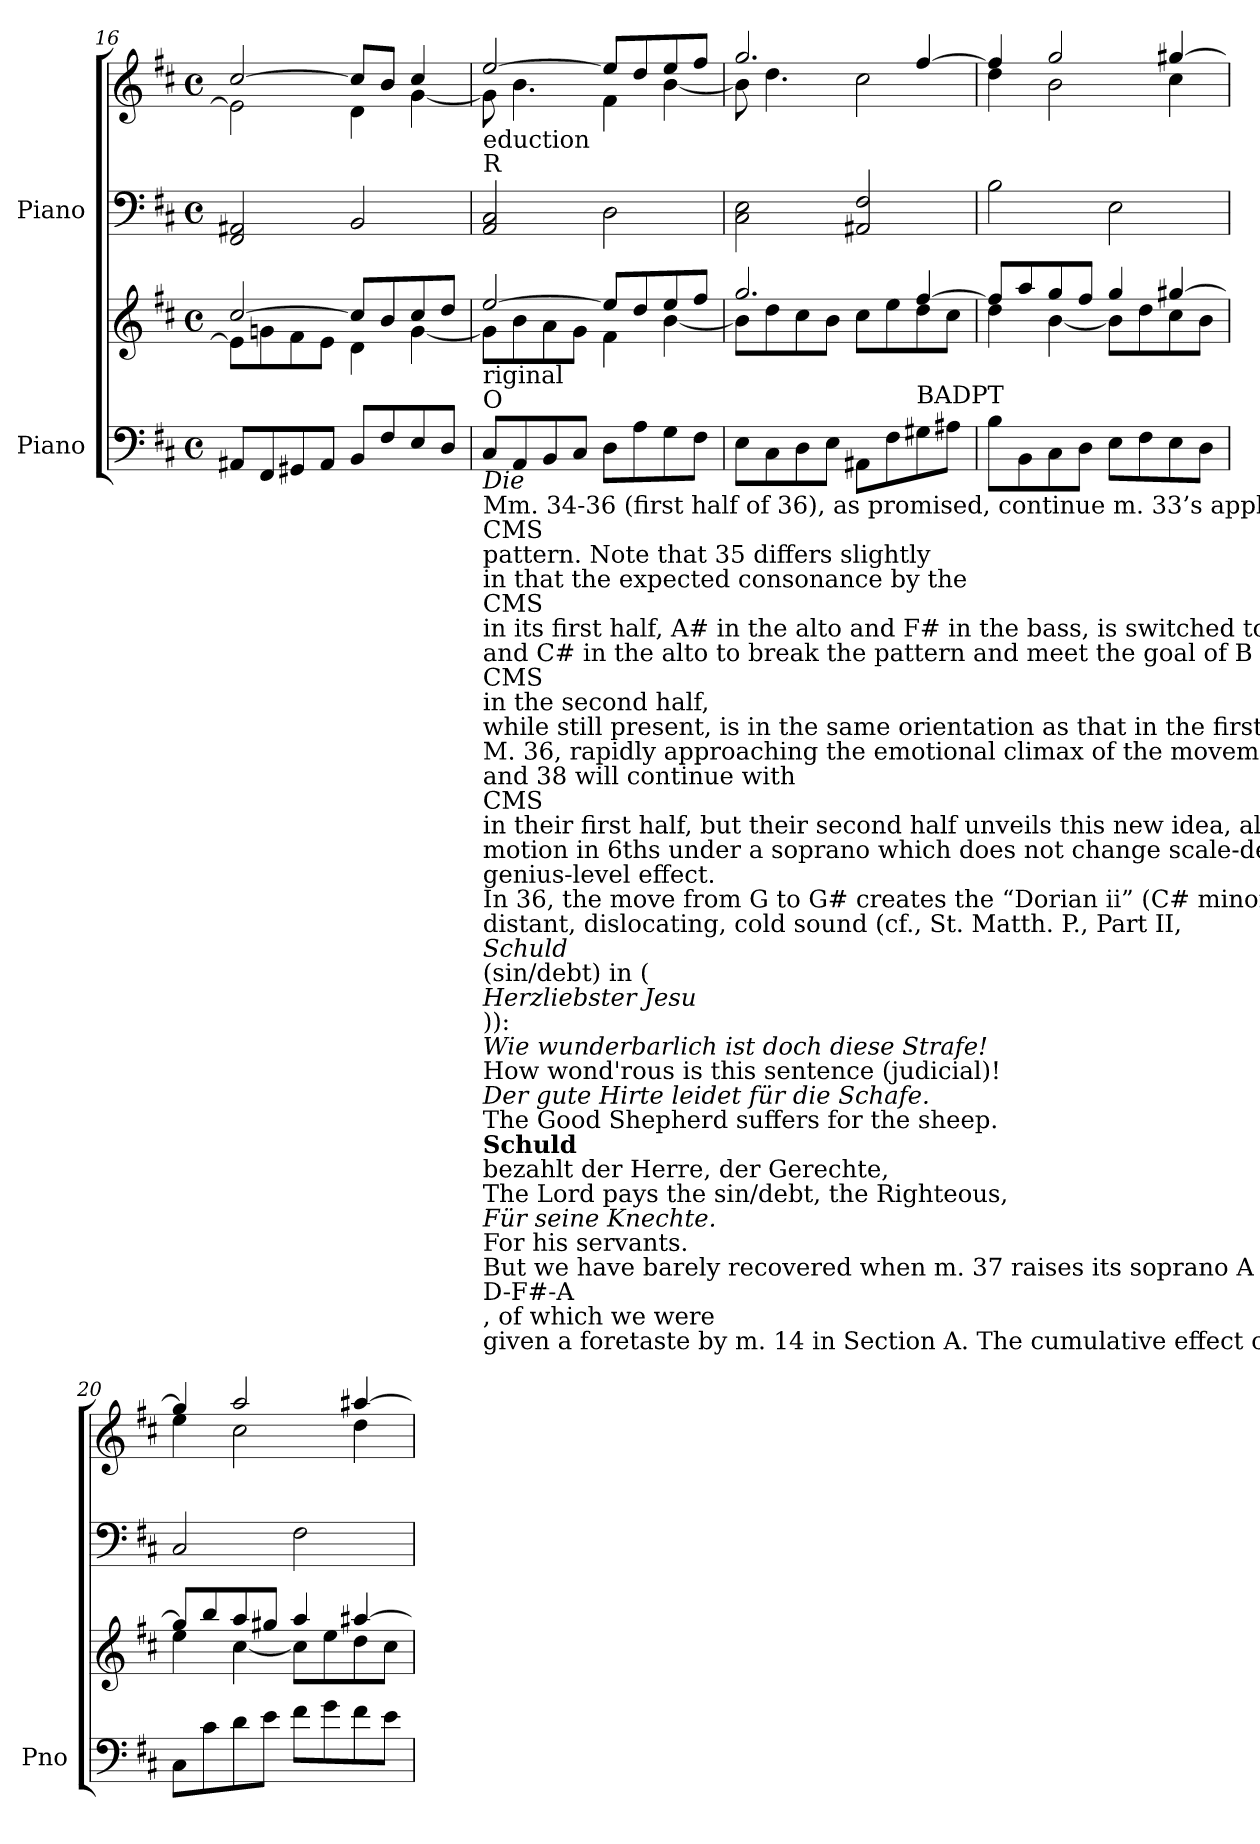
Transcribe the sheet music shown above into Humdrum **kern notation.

**kern	**kern	**kern	**kern
*part2	*part2	*part1	*part1
*staff4	*staff3	*staff2	*staff1
*I"Piano	*	*I"Piano	*
*I'Pno	*	*	*
*clefF4	*clefG2	*clefF4	*clefG2
*k[f#c#]	*k[f#c#]	*k[f#c#]	*k[f#c#]
*M4/4	*M4/4	*M4/4	*M4/4
*met(c)	*met(c)	*met(c)	*met(c)
=16	=16	=16	=16
*	*^	*	*^
8AA#X/L	[2cc#/	8e\L]	2FF#/ 2AA#X/	[2cc#/	2e\]
8FF#/	.	8gn\	.	.	.
8GG#X/	.	8f#\	.	.	.
8AA#/J	.	8e\J	.	.	.
8BB/L	8cc#/L]	4d\	2BB/	8cc#/L]	4d\
8F#/	8b/	.	.	8b/J	.
8E/	8cc#/	[4g\	.	4cc#/	[4g\
8D/J	8dd/J	.	.	.	.
!!LO:PB:g=z	!!
=17	=17	=17	=17	=17	=17
!	!	!	!LO:TX:a:t=R	!	!
!	!	!	!LO:TX:a:t=eduction	!	!
!LO:TX:b:t=Mm. 34-36 (first half of 36), as promised, continue m. 33’s application of the	!	!	!	!	!
!LO:TX:b:t=CMS	!	!	!	!	!
!LO:TX:b:t=pattern.  Note that 35 differs slightly	!	!	!	!	!
!LO:TX:b:t=in that the expected consonance by the	!	!	!	!	!
!LO:TX:b:t=CMS	!	!	!	!	!
!LO:TX:b:t=in its first half,  A# in the  alto and F# in the bass, is switched to A# in the bass	!	!	!	!	!
!LO:TX:b:t=and C# in the alto to break the pattern and  meet the goal of B minor at the start of 36, and the	!	!	!	!	!
!LO:TX:b:t=CMS	!	!	!	!	!
!LO:TX:b:t=in the second half,	!	!	!	!	!
!LO:TX:b:t=while still present, is in the same orientation as that in the first, i.e., bass ascending, alto (not soprano!) descending.	!	!	!	!	!
!LO:TX:b:t=M. 36, rapidly approaching the emotional climax of the movement, introduces a new idea, in its second half.  Mm. 36, 37,	!	!	!	!	!
!LO:TX:b:t=and 38 will continue with	!	!	!	!	!
!LO:TX:b:t=CMS	!	!	!	!	!
!LO:TX:b:t=in their first half, but their second half unveils this new idea, alto and bass in consonant parallel	!	!	!	!	!
!LO:TX:b:t=motion in 6ths under a soprano which does not change scale-degree, but ascends chromatically on the same degree, to	!	!	!	!	!
!LO:TX:b:t=genius-level effect.	!	!	!	!	!
!LO:TX:b:t=In 36, the move from G to G# creates the “Dorian ii” (C# minor in B minor), a strange, modal chord (cf., m. 2) with a	!	!	!	!	!
!LO:TX:b:t=distant, dislocating, cold sound (cf., St. Matth. P., Part II,	!	!	!	!	!
!LO:TX:b:i:t=Schuld	!	!	!	!	!
!LO:TX:b:t=(sin/debt) in (	!	!	!	!	!
!LO:TX:b:i:t=Herzliebster Jesu	!	!	!	!	!
!LO:TX:b:t=))&colon;	!	!	!	!	!
!LO:TX:b:i:t=Wie wunderbarlich ist doch diese Strafe!	!	!	!	!	!
!LO:TX:b:t=How wond'rous is this sentence (judicial)!	!	!	!	!	!
!LO:TX:b:i:t=Der gute Hirte leidet für die Schafe.	!	!	!	!	!
!LO:TX:b:t=The Good Shepherd suffers for the sheep.	!	!	!	!	!
!LO:TX:b:i:t=Die	!	!	!	!	!
!LO:TX:b:B:t=Schuld	!	!	!	!	!
!LO:TX:b:t=bezahlt der Herre, der Gerechte,	!	!	!	!	!
!LO:TX:b:t=The Lord pays the sin/debt, the Righteous,	!	!	!	!	!
!LO:TX:b:i:t=Für seine Knechte.	!	!	!	!	!
!LO:TX:b:t=For his servants.	!	!	!	!	!
!LO:TX:b:t=But we have barely recovered when m. 37 raises its soprano A to A#, creating the bone-chilling D Augmented,	!	!	!	!	!
!LO:TX:b:t=D-F#-A	!	!	!	!	!
!LO:TX:b:t=, of which we were	!	!	!	!	!
!LO:TX:b:t=given a foretaste by m. 14 in Section A.   The cumulative effect of these two very unusual triads places us at the climax, m. 38.	!	!	!	!	!
!LO:TX:a:t=O	!	!	!	!	!
!LO:TX:a:t=riginal	!	!	!	!	!
8C#/L	[2ee/	8g\L]	2AA/ 2C#/	[2ee/	8g\]
8AA/	.	8b\	.	.	4.b\
8BB/	.	8a\	.	.	.
8C#/J	.	8g\J	.	.	.
8D\L	8ee/L]	4f#\	2D\	8ee/L]	4f#\
8A\	8dd/	.	.	8dd/	.
8G\	8ee/	[4b\	.	8ee/	[4b\
8F#\J	8ff#/J	.	.	8ff#/J	.
=18	=18	=18	=18	=18	=18
8E\L	2.gg/	8b\L]	2C#\ 2E\	2.gg/	8b\]
8C#\	.	8dd\	.	.	4.dd\
8D\	.	8cc#\	.	.	.
8E\J	.	8b\J	.	.	.
8AA#X\L	.	8cc#\L	2AA#X/ 2F#/	.	2cc#\
8F#\	.	8ee\	.	.	.
!LO:TX:a:t=BADPT	!	!	!	!	!
8G#Xi\	[4ff#/	8dd\	.	[4ff#/	.
8A#X\J	.	8cc#\J	.	.	.
=19	=19	=19	=19	=19	=19
8B\L	8ff#/L]	4dd\	2B\	4ff#/]	4dd\
8BB\	8aa/	.	.	.	.
8C#\	8gg/	[4b\	.	2gg/	2b\
8D\J	8ff#/J	.	.	.	.
8E\L	4gg/	8b\L]	2E\	.	.
8F#\	.	8dd\	.	.	.
8E\	[4gg#X/	8cc#\	.	[4gg#X/	4cc#\
8D\J	.	8b\J	.	.	.
=20	=20	=20	=20	=20	=20
8C#\L	8gg#/L]	4ee\	2C#/	4gg#/]	4ee\
8c#\	8bb/	.	.	.	.
8d\	8aa/	[4cc#\	.	2aa/	2cc#\
8e\J	8gg#X/J	.	.	.	.
8f#\L	4aa/	8cc#\L]	2F#\	.	.
8g\	.	8ee\	.	.	.
8f#\	[4aa#X/	8dd\	.	[4aa#X/	4dd\
8e\J	.	8cc#\J	.	.	.
*	*v	*v	*	*v	*v
=	=	=	=
*-	*-	*-	*-
